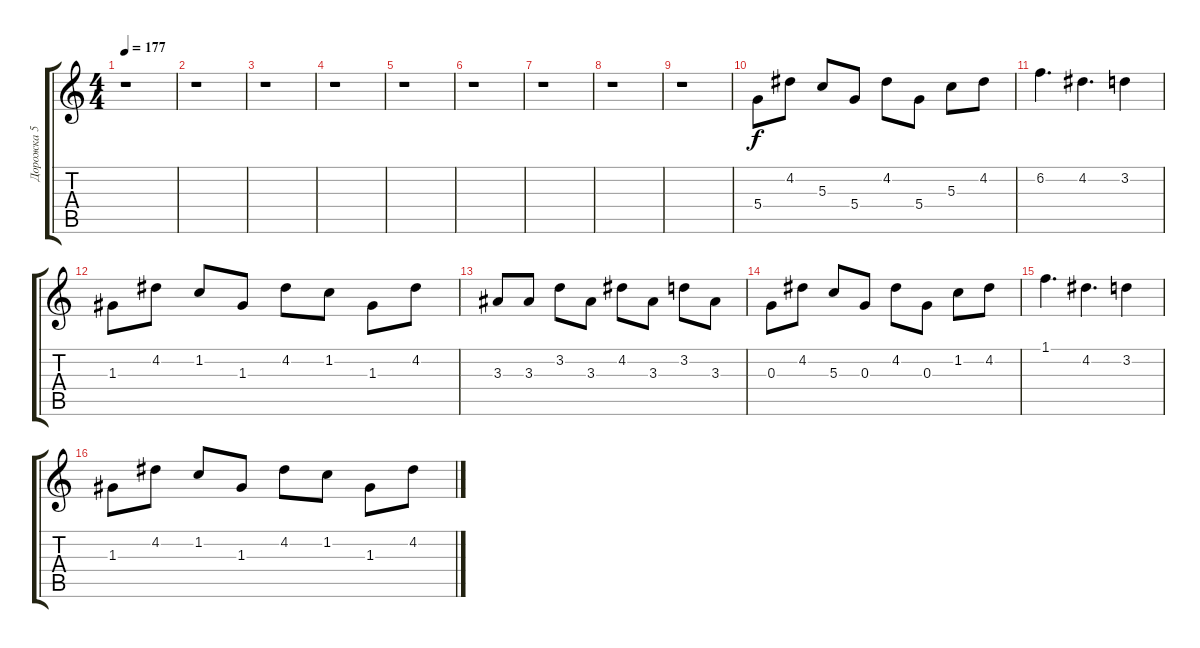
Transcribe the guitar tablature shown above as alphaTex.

\track ("Дорожка 5" "Дорожка 5") {instrument overdrivenguitar}
\staff {score tabs}
\tuning (E4 B3 G3 D3 A2 E2) {hide}
\ts (4 4)
\tempo 177
\clef g2
\ks c
r.1{dy f} |
r.1 |
r.1 |
r.1 |
r.1 |
r.1 |
r.1 |
r.1 |
r.1 |
5.4.8 4.2.8 5.3.8 5.4.8 4.2.8 5.4.8 5.3.8 4.2.8 |
6.2.4{d} 4.2.4{d} 3.2.4 |
1.3.8 4.2.8 1.2.8 1.3.8 4.2.8 1.2.8 1.3.8 4.2.8 |
3.3.8 3.3.8 3.2.8 3.3.8 4.2.8 3.3.8 3.2.8 3.3.8 |
0.3.8 4.2.8 5.3.8 0.3.8 4.2.8 0.3.8 1.2.8 4.2.8 |
1.1.4{d} 4.2.4{d} 3.2.4 |
1.3.8 4.2.8 1.2.8 1.3.8 4.2.8 1.2.8 1.3.8 4.2.8
